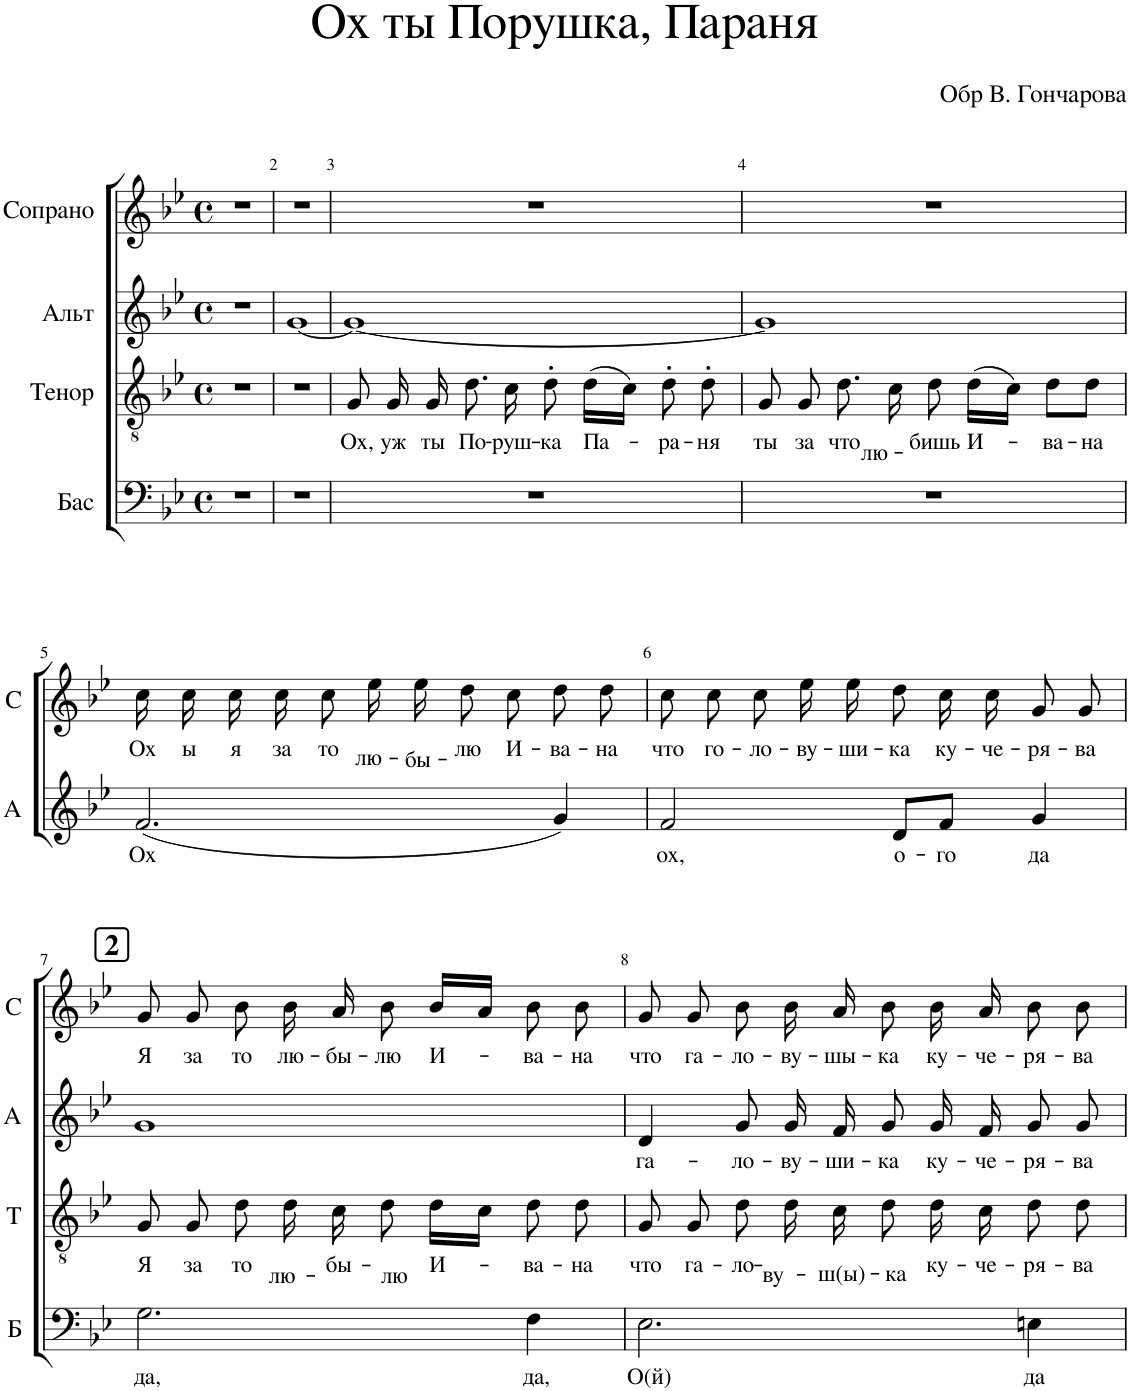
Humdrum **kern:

**kern	**text	**kern	**text	**kern	**text	**kern	**text
*part4	*part4	*part3	*part3	*part2	*part2	*part1	*part1
*staff4	*staff4	*staff3	*staff3	*staff2	*staff2	*staff1	*staff1
*I"Бас	*	*I"Тенор	*	*I"Альт	*	*I"Сопрано	*
*clefF4	*	*clefGv2	*	*clefG2	*	*clefG2	*
*k[b-e-]	*	*k[b-e-]	*	*k[b-e-]	*	*k[b-e-]	*
*M4/4	*	*M4/4	*	*M4/4	*	*M4/4	*
*met(c)	*	*met(c)	*	*met(c)	*	*met(c)	*
=1	=1	=1	=1	=1	=1	=1	=1
1r	.	1r	.	1r	.	1r	.
=2	=2	=2	=2	=2	=2	=2	=2
1r	.	1r	.	[1g	.	1r	.
=3	=3	=3	=3	=3	=3	=3	=3
!	!	!	!LO:LY:b	!	!	!	!
1r	.	8G/	Ох,	1g_	.	1r	.
!	!	!	!LO:LY:b	!	!	!	!
.	.	16G/	уж	.	.	.	.
!	!	!	!LO:LY:b	!	!	!	!
.	.	16G/	ты	.	.	.	.
!	!	!	!LO:LY:b	!	!	!	!
.	.	8.d\	По-	.	.	.	.
!	!	!	!LO:LY:b	!	!	!	!
.	.	16c\	-руш-	.	.	.	.
!	!	!	!LO:LY:b	!	!	!	!
.	.	8d'\	-ка	.	.	.	.
!	!	!	!LO:LY:b	!	!	!	!
.	.	(16d\LL	Па-	.	.	.	.
.	.	16c\JJ)	.	.	.	.	.
!	!	!	!LO:LY:b	!	!	!	!
.	.	8d'\	-ра-	.	.	.	.
!	!	!	!LO:LY:b	!	!	!	!
.	.	8d'\	-ня	.	.	.	.
=4	=4	=4	=4	=4	=4	=4	=4
!	!	!	!LO:LY:b	!	!	!	!
1r	.	8G/	ты	1g]	.	1r	.
!	!	!	!LO:LY:b	!	!	!	!
.	.	8G/	за	.	.	.	.
!	!	!	!LO:LY:b	!	!	!	!
.	.	8.d\	что	.	.	.	.
!	!	!	!LO:LY:b	!	!	!	!
.	.	16c\	лю-	.	.	.	.
!	!	!	!LO:LY:b	!	!	!	!
.	.	8d\	-бишь	.	.	.	.
!	!	!	!LO:LY:b	!	!	!	!
.	.	(16d\LL	И-	.	.	.	.
.	.	16c\JJ)	.	.	.	.	.
!	!	!	!LO:LY:b	!	!	!	!
.	.	8d\L	-ва-	.	.	.	.
!	!	!	!LO:LY:b	!	!	!	!
.	.	8d\J	-на	.	.	.	.
!!LO:LB:g=z
=5	=5	=5	=5	=5	=5	=5	=5
!	!	!	!	!	!LO:LY:b	!	!LO:LY:b
1r	.	1r	.	(2.f/	Ох	16cc\	Ох
!	!	!	!	!	!	!	!LO:LY:b
.	.	.	.	.	.	16cc\	ы
!	!	!	!	!	!	!	!LO:LY:b
.	.	.	.	.	.	16cc\	я
!	!	!	!	!	!	!	!LO:LY:b
.	.	.	.	.	.	16cc\	за
!	!	!	!	!	!	!	!LO:LY:b
.	.	.	.	.	.	8cc\	то
!	!	!	!	!	!	!	!LO:LY:b
.	.	.	.	.	.	16ee-\	лю-
!	!	!	!	!	!	!	!LO:LY:b
.	.	.	.	.	.	16ee-\	-бы-
!	!	!	!	!	!	!	!LO:LY:b
.	.	.	.	.	.	8dd\	-лю
!	!	!	!	!	!	!	!LO:LY:b
.	.	.	.	.	.	8cc\	И-
!	!	!	!	!	!	!	!LO:LY:b
.	.	.	.	4g/)	.	8dd\	-ва-
!	!	!	!	!	!	!	!LO:LY:b
.	.	.	.	.	.	8dd\	-на
=6	=6	=6	=6	=6	=6	=6	=6
!	!	!	!	!	!LO:LY:b	!	!LO:LY:b
1r	.	1r	.	2f/	ох,	8cc\	что
!	!	!	!	!	!	!	!LO:LY:b
.	.	.	.	.	.	8cc\	го-
!	!	!	!	!	!	!	!LO:LY:b
.	.	.	.	.	.	8cc\	-ло-
!	!	!	!	!	!	!	!LO:LY:b
.	.	.	.	.	.	16ee-\	-ву-
!	!	!	!	!	!	!	!LO:LY:b
.	.	.	.	.	.	16ee-\	-ши-
!	!	!	!	!	!LO:LY:b	!	!LO:LY:b
.	.	.	.	8d/L	о-	8dd\	-ка
!	!	!	!	!	!LO:LY:b	!	!LO:LY:b
.	.	.	.	8f/J	-го	16cc\	ку-
!	!	!	!	!	!	!	!LO:LY:b
.	.	.	.	.	.	16cc\	-че-
!	!	!	!	!	!LO:LY:b	!	!LO:LY:b
.	.	.	.	4g/	да	8g/	-ря-
!	!	!	!	!	!	!	!LO:LY:b
.	.	.	.	.	.	8g/	-ва
!!LO:LB:g=z
!!LO:REH:place=s1:a:B:cj:fs=14:t=2
=7	=7	=7	=7	=7	=7	=7	=7
!	!LO:LY:b	!	!LO:LY:b	!	!	!	!LO:LY:b
2.G\	да,	8G/	Я	1g	.	8g/	Я
!	!	!	!LO:LY:b	!	!	!	!LO:LY:b
.	.	8G/	за	.	.	8g/	за
!	!	!	!LO:LY:b	!	!	!	!LO:LY:b
.	.	8d\	то	.	.	8b-\	то
!	!	!	!LO:LY:b	!	!	!	!LO:LY:b
.	.	16d\	лю-	.	.	16b-\	лю-
!	!	!	!LO:LY:b	!	!	!	!LO:LY:b
.	.	16c\	-бы-	.	.	16a/	-бы-
!	!	!	!LO:LY:b	!	!	!	!LO:LY:b
.	.	8d\	-лю	.	.	8b-\	-лю
!	!	!	!LO:LY:b	!	!	!	!LO:LY:b
.	.	16d\LL	И-	.	.	16b-/LL	И-
.	.	16c\JJ	.	.	.	16a/JJ	.
!	!LO:LY:b	!	!LO:LY:b	!	!	!	!LO:LY:b
4F\	да,	8d\	-ва-	.	.	8b-\	-ва-
!	!	!	!LO:LY:b	!	!	!	!LO:LY:b
.	.	8d\	-на	.	.	8b-\	-на
=8	=8	=8	=8	=8	=8	=8	=8
!	!LO:LY:b	!	!LO:LY:b	!	!LO:LY:b	!	!LO:LY:b
2.E-\	О(й)	8G/	что	4d/	га-	8g/	что
!	!	!	!LO:LY:b	!	!	!	!LO:LY:b
.	.	8G/	га-	.	.	8g/	га-
!	!	!	!LO:LY:b	!	!LO:LY:b	!	!LO:LY:b
.	.	8d\	-ло-	8g/	-ло-	8b-\	-ло-
!	!	!	!LO:LY:b	!	!LO:LY:b	!	!LO:LY:b
.	.	16d\	-ву-	16g/	-ву-	16b-\	-ву-
!	!	!	!LO:LY:b	!	!LO:LY:b	!	!LO:LY:b
.	.	16c\	-ш(ы)-	16f/	-ши-	16a/	-шы-
!	!	!	!LO:LY:b	!	!LO:LY:b	!	!LO:LY:b
.	.	8d\	-ка	8g/	-ка	8b-\	-ка
!	!	!	!LO:LY:b	!	!LO:LY:b	!	!LO:LY:b
.	.	16d\	ку-	16g/	ку-	16b-\	ку-
!	!	!	!LO:LY:b	!	!LO:LY:b	!	!LO:LY:b
.	.	16c\	-че-	16f/	-че-	16a/	-че-
!	!LO:LY:b	!	!LO:LY:b	!	!LO:LY:b	!	!LO:LY:b
4En\	да	8d\	-ря-	8g/	-ря-	8b-\	-ря-
!	!	!	!LO:LY:b	!	!LO:LY:b	!	!LO:LY:b
.	.	8d\	-ва	8g/	-ва	8b-\	-ва
=	=	=	=	=	=	=	=
*-	*-	*-	*-	*-	*-	*-	*-
